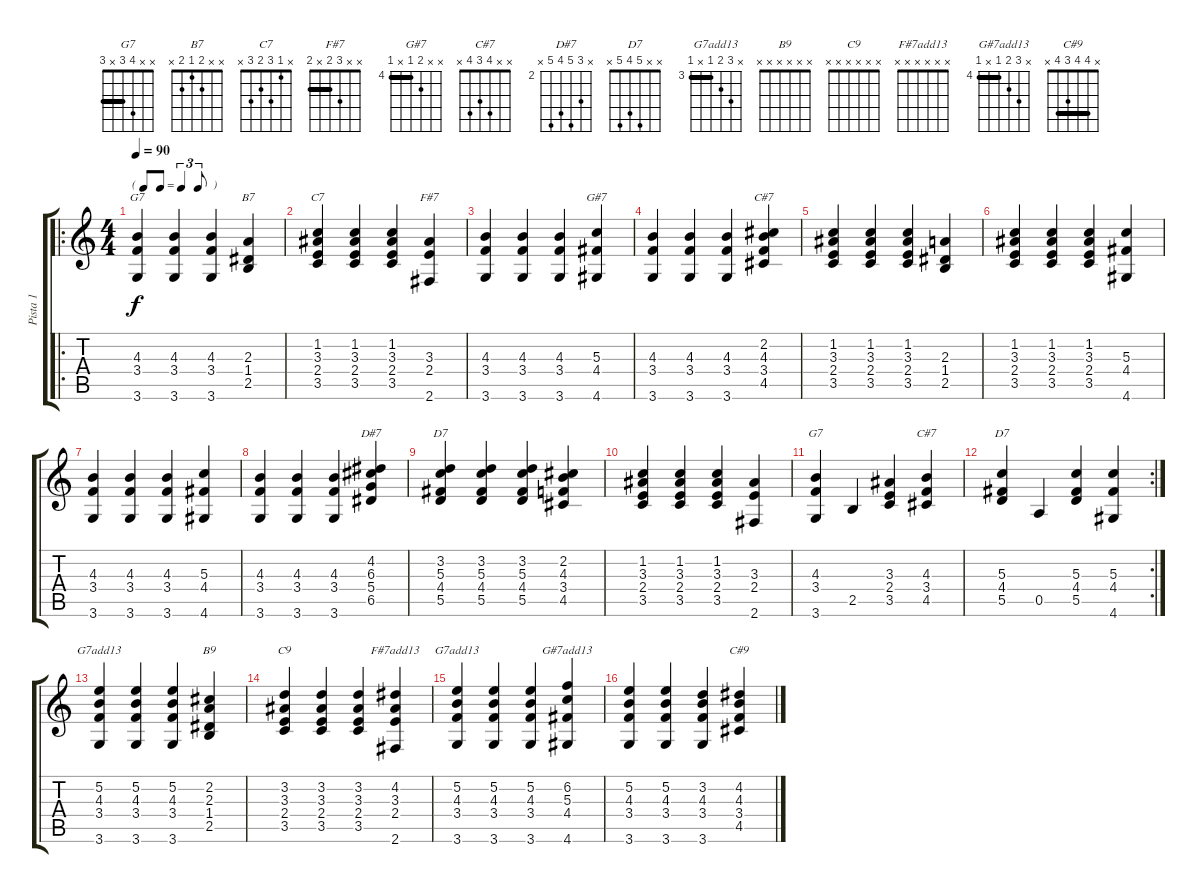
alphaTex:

\track ("Pista 1" "Pista 1") {instrument acousticguitarsteel}
\staff {score tabs}
\tuning (E4 B3 G3 D3 A2 E2) {hide}
\chord ("G7" x x 4 3 x 3) {firstfret 3 barre 3}
\chord ("B7" x x 2 1 2 x)
\chord ("C7" x 1 3 2 3 x)
\chord ("F#7" x x 3 2 x 2) {barre 2}
\chord ("G#7" x x 5 4 x 4) {firstfret 4 barre 4}
\chord ("C#7" x 2 4 3 4 x)
\chord ("D#7" x 4 6 5 6 x) {firstfret 2}
\chord ("D7" x 3 5 4 5 x)
\chord ("G7" x x 4 3 x 3) {barre 3}
\chord ("C#7" x x 4 3 4 x)
\chord ("D7" x x 5 4 5 x)
\chord ("G7add13" x x x x x x)
\chord ("B9" x x x x x x)
\chord ("C9" x x x x x x)
\chord ("F#7add13" x x x x x x)
\chord ("G7add13" x 5 4 3 x 3) {firstfret 3 barre 3}
\chord ("G#7add13" x 6 5 4 x 4) {firstfret 4 barre 4}
\chord ("C#9" x 4 4 3 4 x) {barre 4}
\ro
\ts (4 4)
\tf triplet8th
\tempo 90
\clef g2
\ks c
(4.3 3.4 3.6).4{ch "G7" dy f instrument acousticguitarsteel} (4.3 3.4 3.6).4 (4.3 3.4 3.6).4 (2.3 1.4 2.5).4{ch "B7"} |
(1.2 3.3 2.4 3.5).4{ch "C7"} (1.2 3.3 2.4 3.5).4 (1.2 3.3 2.4 3.5).4 (3.3 2.4 2.6).4{ch "F#7"} |
(4.3 3.4 3.6).4 (4.3 3.4 3.6).4 (4.3 3.4 3.6).4 (5.3 4.4 4.6).4{ch "G#7"} |
(4.3 3.4 3.6).4 (4.3 3.4 3.6).4 (4.3 3.4 3.6).4 (2.2 4.3 3.4 4.5).4{ch "C#7"} |
(1.2 3.3 2.4 3.5).4 (1.2 3.3 2.4 3.5).4 (1.2 3.3 2.4 3.5).4 (2.3 1.4 2.5).4 |
(1.2 3.3 2.4 3.5).4 (1.2 3.3 2.4 3.5).4 (1.2 3.3 2.4 3.5).4 (5.3 4.4 4.6).4 |
(4.3 3.4 3.6).4 (4.3 3.4 3.6).4 (4.3 3.4 3.6).4 (5.3 4.4 4.6).4 |
(4.3 3.4 3.6).4 (4.3 3.4 3.6).4 (4.3 3.4 3.6).4 (4.2 6.3 5.4 6.5).4{ch "D#7"} |
(3.2 5.3 4.4 5.5).4{ch "D7"} (3.2 5.3 4.4 5.5).4 (3.2 5.3 4.4 5.5).4 (2.2 4.3 3.4 4.5).4 |
(1.2 3.3 2.4 3.5).4 (1.2 3.3 2.4 3.5).4 (1.2 3.3 2.4 3.5).4 (3.3 2.4 2.6).4 |
(4.3 3.4 3.6).4{ch "G7"} 2.5.4 (3.3 2.4 3.5).4 (4.3 3.4 4.5).4{ch "C#7"} |
\rc 2
(5.3 4.4 5.5).4{ch "D7"} 0.5.4 (5.3 4.4 5.5).4 (5.3 4.4 4.6).4 |
(5.2 4.3 3.4 3.6).4{ch "G7add13"} (5.2 4.3 3.4 3.6).4 (5.2 4.3 3.4 3.6).4 (2.2 2.3 1.4 2.5).4{ch "B9"} |
(3.2 3.3 2.4 3.5).4{ch "C9"} (3.2 3.3 2.4 3.5).4 (3.2 3.3 2.4 3.5).4 (4.2 3.3 2.4 2.6).4{ch "F#7add13"} |
(5.2 4.3 3.4 3.6).4{ch "G7add13"} (5.2 4.3 3.4 3.6).4 (5.2 4.3 3.4 3.6).4 (6.2 5.3 4.4 4.6).4{ch "G#7add13"} |
(5.2 4.3 3.4 3.6).4 (5.2 4.3 3.4 3.6).4 (3.2 4.3 3.4 3.6).4 (4.2 4.3 3.4 4.5).4{ch "C#9"}
